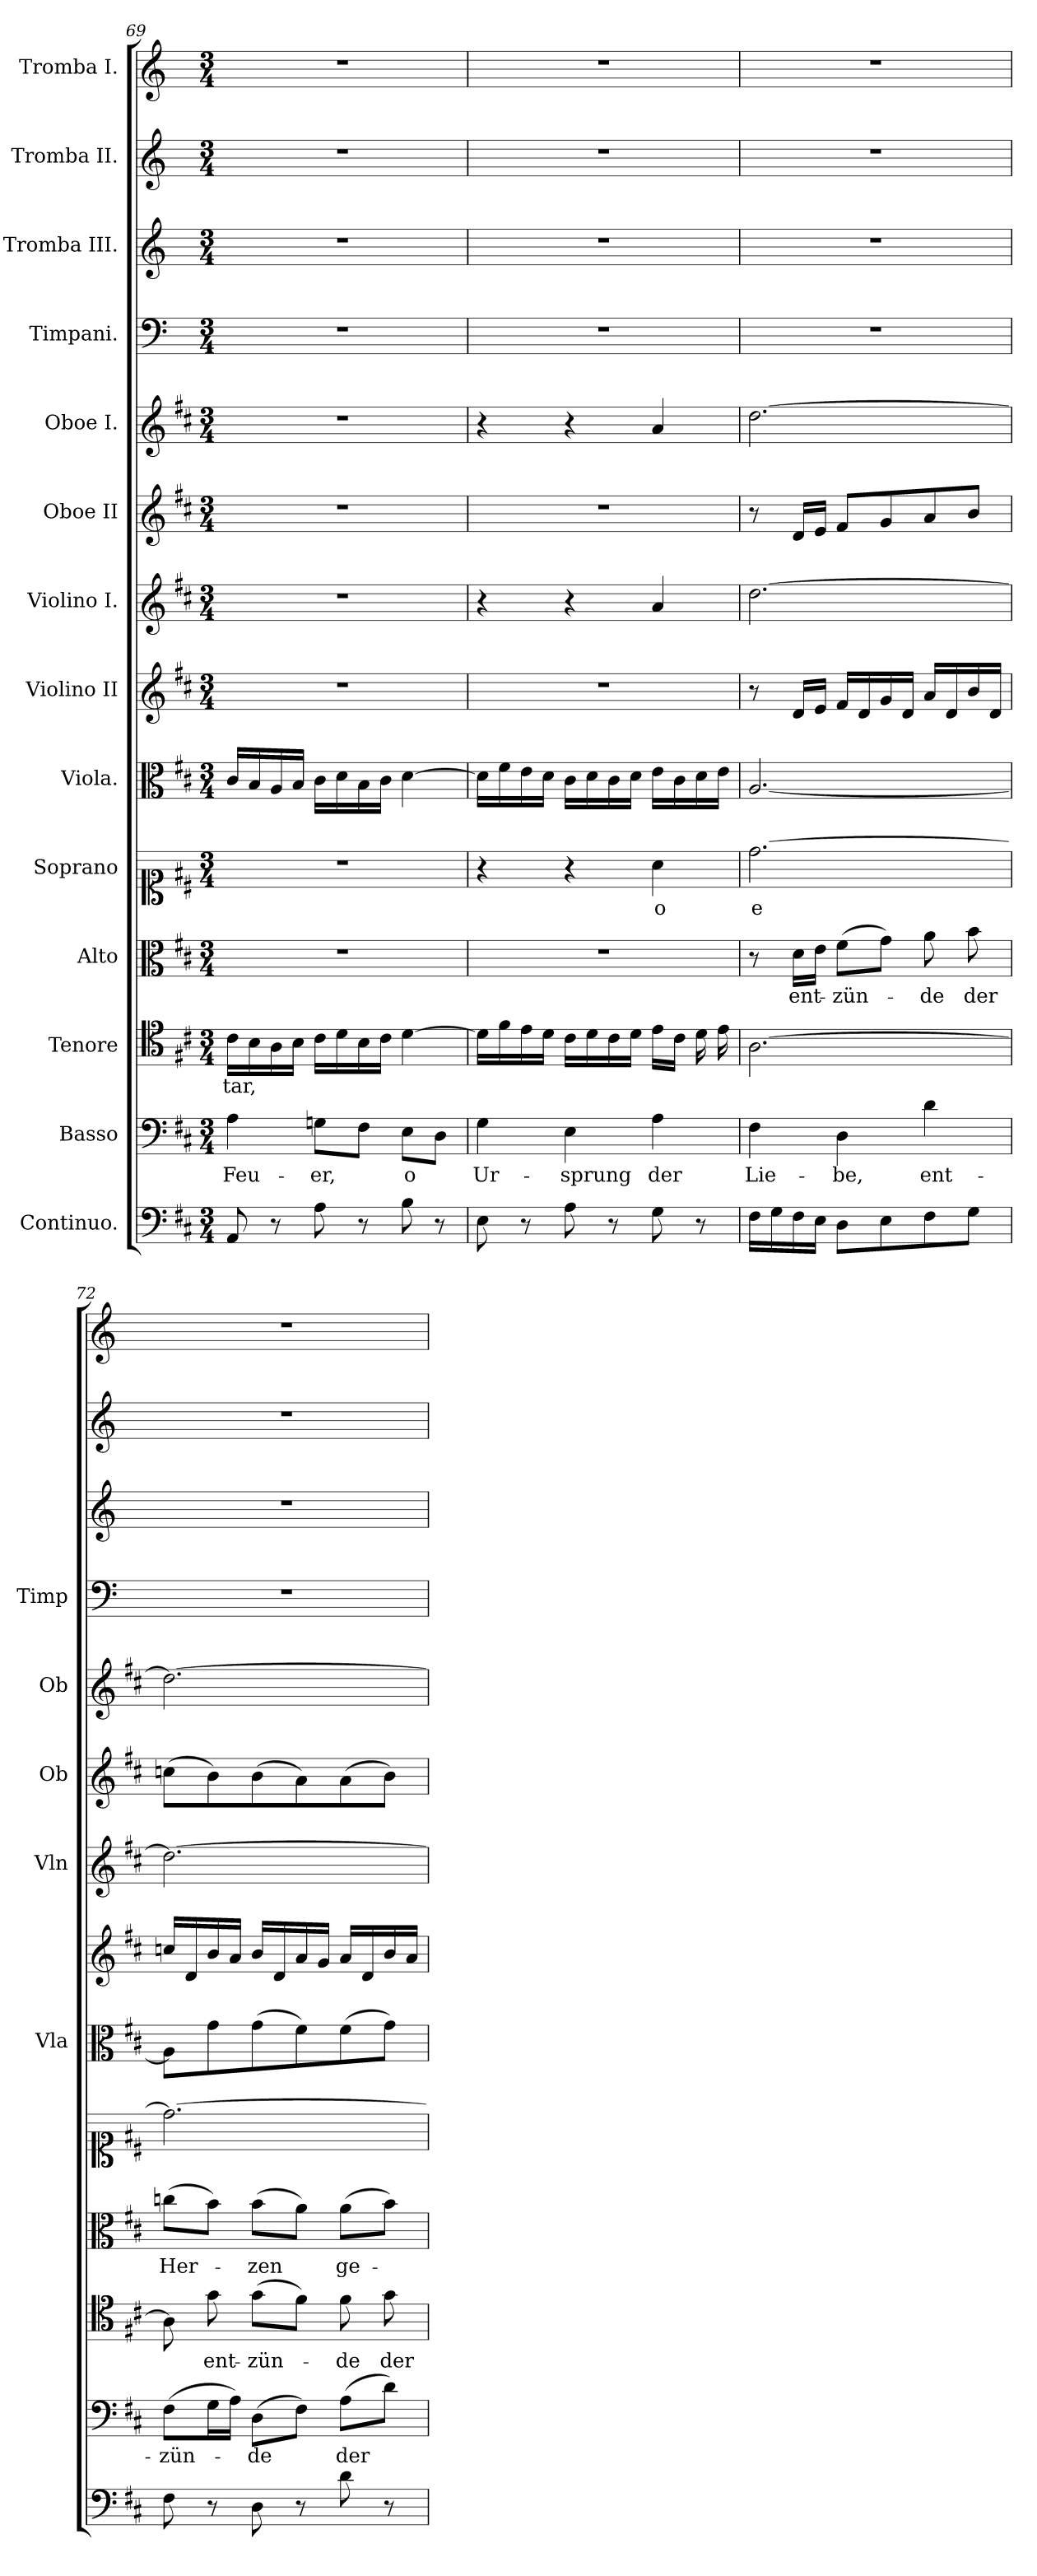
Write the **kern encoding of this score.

**kern	**kern	**text	**kern	**text	**kern	**text	**kern	**text	**kern	**kern	**kern	**kern	**kern	**kern	**kern	**kern	**kern
*part14	*part13	*part13	*part12	*part12	*part11	*part11	*part10	*part10	*part9	*part8	*part7	*part6	*part5	*part4	*part3	*part2	*part1
*staff14	*staff13	*staff13	*staff12	*staff12	*staff11	*staff11	*staff10	*staff10	*staff9	*staff8	*staff7	*staff6	*staff5	*staff4	*staff3	*staff2	*staff1
*I"Continuo.	*I"Basso	*	*I"Tenore	*	*I"Alto	*	*I"Soprano	*	*I"Viola.	*I"Violino II	*I"Violino I.	*I"Oboe II	*I"Oboe I.	*I"Timpani.	*I"Tromba III.	*I"Tromba II.	*I"Tromba I.
*	*	*	*	*	*	*	*	*	*I'Vla	*	*I'Vln	*I'Ob	*I'Ob	*I'Timp	*	*	*
*clefF4	*clefF4	*	*clefC4	*	*clefC3	*	*clefC1	*	*clefC3	*clefG2	*clefG2	*clefG2	*clefG2	*clefF4	*clefG2	*clefG2	*clefG2
*	*	*	*	*	*	*	*	*	*	*	*	*	*	*ITrd-1c-2	*ITrd-1c-2	*ITrd-1c-2	*ITrd-1c-2
*k[f#c#]	*k[f#c#]	*	*k[f#c#]	*	*k[f#c#]	*	*k[f#c#]	*	*k[f#c#]	*k[f#c#]	*k[f#c#]	*k[f#c#]	*k[f#c#]	*k[f#c#]	*k[f#c#]	*k[f#c#]	*k[f#c#]
*M3/4	*M3/4	*	*M3/4	*	*M3/4	*	*M3/4	*	*M3/4	*M3/4	*M3/4	*M3/4	*M3/4	*M3/4	*M3/4	*M3/4	*M3/4
=69	=69	=69	=69	=69	=69	=69	=69	=69	=69	=69	=69	=69	=69	=69	=69	=69	=69
!	!	!LO:LY:b	!	!LO:LY:b	!	!	!	!	!	!	!	!	!	!	!	!	!
8AA/	4A\	Feu-	16c#\LL	-tar,	2.r	.	2.r	.	16c#/LL	2.r	2.r	2.r	2.r	2.r	2.r	2.r	2.r
.	.	.	16B\	.	.	.	.	.	16B/	.	.	.	.	.	.	.	.
8r	.	.	16A\	.	.	.	.	.	16A/	.	.	.	.	.	.	.	.
.	.	.	16B\JJ	.	.	.	.	.	16B/JJ	.	.	.	.	.	.	.	.
!	!	!LO:LY:b	!	!	!	!	!	!	!	!	!	!	!	!	!	!	!
8A\	8Gn\L	-er,	16c#\LL	.	.	.	.	.	16c#\LL	.	.	.	.	.	.	.	.
.	.	.	16d\	.	.	.	.	.	16d\	.	.	.	.	.	.	.	.
8r	8F#\J	.	16B\	.	.	.	.	.	16B\	.	.	.	.	.	.	.	.
.	.	.	16c#\JJ	.	.	.	.	.	16c#\JJ	.	.	.	.	.	.	.	.
!	!	!LO:LY:b	!	!	!	!	!	!	!	!	!	!	!	!	!	!	!
8B\	8E\L	o	[4d\	.	.	.	.	.	[4d\	.	.	.	.	.	.	.	.
8r	8D\J	.	.	.	.	.	.	.	.	.	.	.	.	.	.	.	.
=70	=70	=70	=70	=70	=70	=70	=70	=70	=70	=70	=70	=70	=70	=70	=70	=70	=70
!	!	!LO:LY:b	!	!	!	!	!	!	!	!	!	!	!	!	!	!	!
8E\	4G\	Ur-	16d\LL]	.	2.r	.	4r	.	16d\LL]	2.r	4r	2.r	4r	2.r	2.r	2.r	2.r
.	.	.	16f#\	.	.	.	.	.	16f#\	.	.	.	.	.	.	.	.
8r	.	.	16e\	.	.	.	.	.	16e\	.	.	.	.	.	.	.	.
.	.	.	16d\JJ	.	.	.	.	.	16d\JJ	.	.	.	.	.	.	.	.
!	!	!LO:LY:b	!	!	!	!	!	!	!	!	!	!	!	!	!	!	!
8A\	4E\	-sprung	16c#\LL	.	.	.	4r	.	16c#\LL	.	4r	.	4r	.	.	.	.
.	.	.	16d\	.	.	.	.	.	16d\	.	.	.	.	.	.	.	.
8r	.	.	16c#\	.	.	.	.	.	16c#\	.	.	.	.	.	.	.	.
.	.	.	16d\JJ	.	.	.	.	.	16d\JJ	.	.	.	.	.	.	.	.
!	!	!LO:LY:b	!	!	!	!	!	!LO:LY:b	!	!	!	!	!	!	!	!	!
8G\	4A\	der	16e\LL	.	.	.	4a\	o	16e\LL	.	4a/	.	4a/	.	.	.	.
.	.	.	16c#\JJ	.	.	.	.	.	16c#\	.	.	.	.	.	.	.	.
8r	.	.	16d\	.	.	.	.	.	16d\	.	.	.	.	.	.	.	.
.	.	.	16e\	.	.	.	.	.	16e\JJ	.	.	.	.	.	.	.	.
=71	=71	=71	=71	=71	=71	=71	=71	=71	=71	=71	=71	=71	=71	=71	=71	=71	=71
!	!	!LO:LY:b	!	!	!	!	!	!LO:LY:b	!	!	!	!	!	!	!	!	!
16F#\LL	4F#\	Lie-	[2.A\	.	8r	.	[2.dd\	e-	[2.A/	8r	[2.dd\	8r	[2.dd\	2.r	2.r	2.r	2.r
16G\	.	.	.	.	.	.	.	.	.	.	.	.	.	.	.	.	.
!	!	!	!	!	!	!LO:LY:b	!	!	!	!	!	!	!	!	!	!	!
16F#\	.	.	.	.	16d\LL	-ent-	.	.	.	16d/LL	.	16d/LL	.	.	.	.	.
16E\JJ	.	.	.	.	16e\JJ	.	.	.	.	16e/JJ	.	16e/JJ	.	.	.	.	.
!	!	!LO:LY:b	!	!	!	!LO:LY:b	!	!	!	!	!	!	!	!	!	!	!
8D\L	4D\	-be,	.	.	(<8f#\L	zün-	.	.	.	16f#/LL	.	8f#/L	.	.	.	.	.
.	.	.	.	.	.	.	.	.	.	16d/	.	.	.	.	.	.	.
8E\	.	.	.	.	8g\J)	.	.	.	.	16g/	.	8g/	.	.	.	.	.
.	.	.	.	.	.	.	.	.	.	16d/JJ	.	.	.	.	.	.	.
!	!	!LO:LY:b	!	!	!	!LO:LY:b	!	!	!	!	!	!	!	!	!	!	!
8F#\	4d\	ent-	.	.	8a\	de	.	.	.	16a/LL	.	8a/	.	.	.	.	.
.	.	.	.	.	.	.	.	.	.	16d/	.	.	.	.	.	.	.
!	!	!	!	!	!	!LO:LY:b	!	!	!	!	!	!	!	!	!	!	!
8G\J	.	.	.	.	8b\	der	.	.	.	16b/	.	8b/J	.	.	.	.	.
.	.	.	.	.	.	.	.	.	.	16d/JJ	.	.	.	.	.	.	.
=72	=72	=72	=72	=72	=72	=72	=72	=72	=72	=72	=72	=72	=72	=72	=72	=72	=72
!	!	!LO:LY:b	!	!	!	!LO:LY:b	!	!LO:LY:b	!	!	!	!	!	!	!	!	!
8F#\	(>8F#\L	zün-	8A\]	.	(>8ccn\L	-Her-	2.dd\_	---	8A\L]	16ccn/LL	2.dd\_	(<8ccn\L	2.dd\_	2.r	2.r	2.r	2.r
.	.	.	.	.	.	.	.	.	.	16d/	.	.	.	.	.	.	.
!	!	!	!	!LO:LY:b	!	!	!	!	!	!	!	!	!	!	!	!	!
8r	16G\L	.	8g\	ent-	8b\J)	.	.	.	8g\	16b/	.	8b\)	.	.	.	.	.
.	16A\JJ)	.	.	.	.	.	.	.	.	16a/JJ	.	.	.	.	.	.	.
!	!	!LO:LY:b	!	!LO:LY:b	!	!LO:LY:b	!	!	!	!	!	!	!	!	!	!	!
8D\	(>8D\L	de	(>8g\L	-zün-	(<8b\L	zen	.	.	(>8g\	16b/LL	.	(<8b\	.	.	.	.	.
.	.	.	.	.	.	.	.	.	.	16d/	.	.	.	.	.	.	.
8r	8F#\J)	.	8f#\J)	.	8a\J)	.	.	.	8f#\)	16a/	.	8a\)	.	.	.	.	.
.	.	.	.	.	.	.	.	.	.	16g/JJ	.	.	.	.	.	.	.
!	!	!LO:LY:b	!	!LO:LY:b	!	!LO:LY:b	!	!	!	!	!	!	!	!	!	!	!
8d\	(>8A\L	der	8f#\	de	(<8a\L	ge-	.	.	(>8f#\	16a/LL	.	(<8a\	.	.	.	.	.
.	.	.	.	.	.	.	.	.	.	16d/	.	.	.	.	.	.	.
!	!	!	!	!LO:LY:b	!	!	!	!	!	!	!	!	!	!	!	!	!
8r	8d\J)	.	8g\	der	8b\J)	.	.	.	8g\J)	16b/	.	8b\J)	.	.	.	.	.
.	.	.	.	.	.	.	.	.	.	16a/JJ	.	.	.	.	.	.	.
=	=	=	=	=	=	=	=	=	=	=	=	=	=	=	=	=	=
*-	*-	*-	*-	*-	*-	*-	*-	*-	*-	*-	*-	*-	*-	*-	*-	*-	*-
